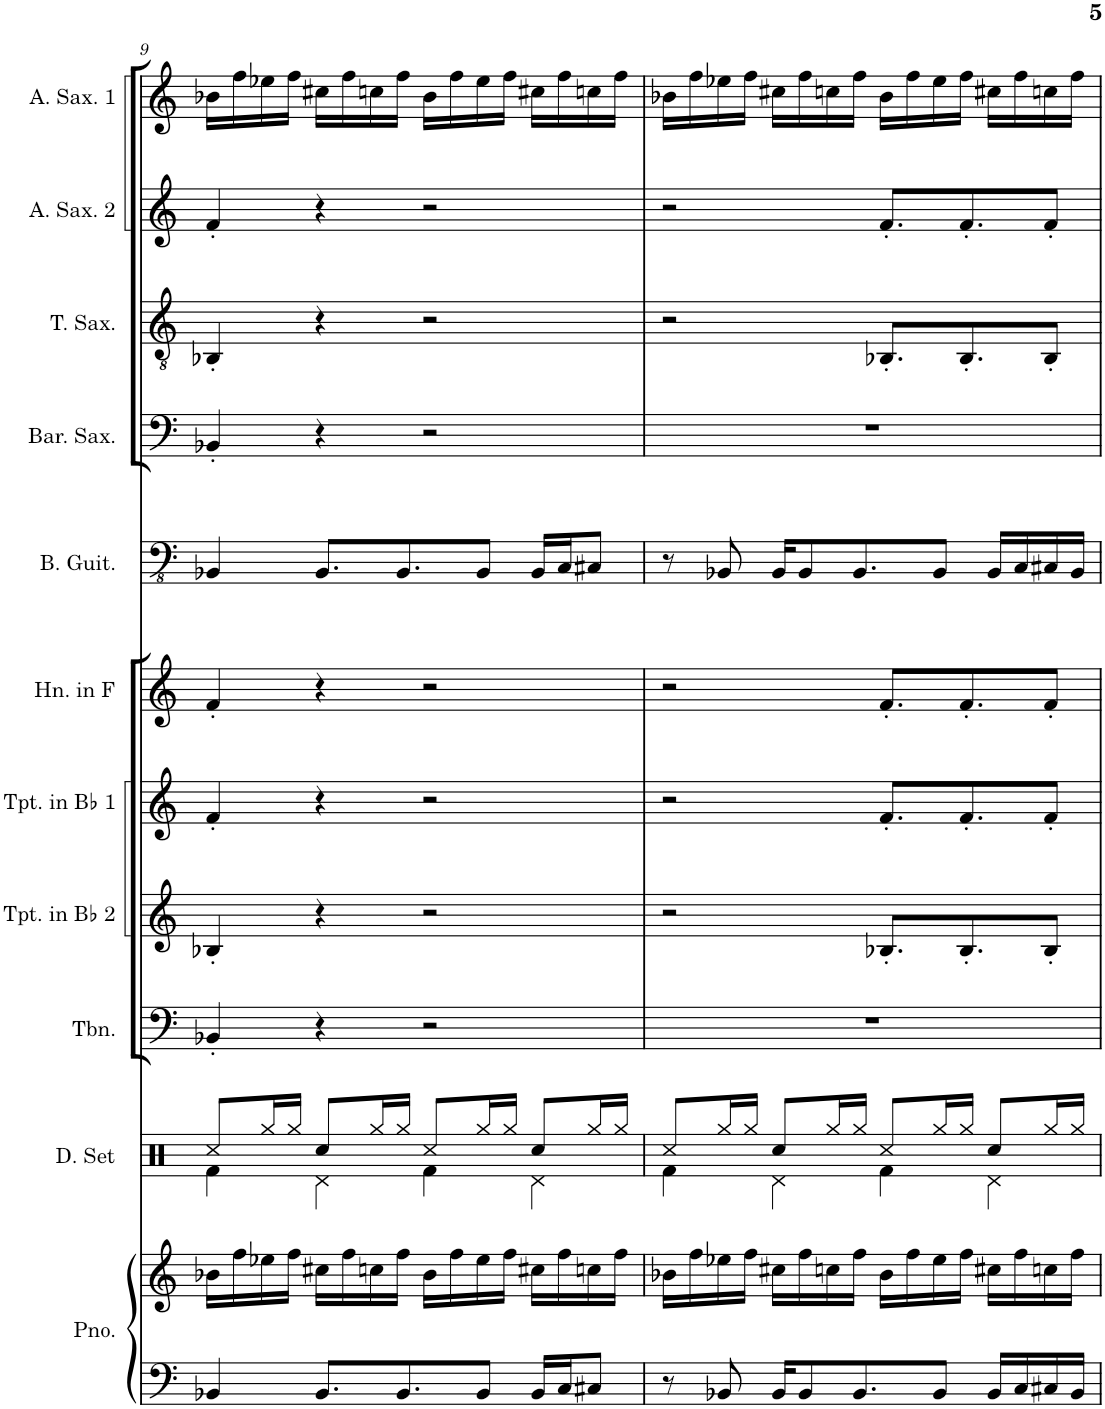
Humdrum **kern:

**kern	**kern	**kern	**kern	**kern	**kern	**kern	**kern	**kern	**kern	**kern	**kern
*part11	*part11	*part10	*part9	*part8	*part7	*part6	*part5	*part4	*part3	*part2	*part1
*staff12	*staff11	*staff10	*staff9	*staff8	*staff7	*staff6	*staff5	*staff4	*staff3	*staff2	*staff1
*I"Piano	*	*I"Drumset	*I"Trombone	*I"Trumpet in Bb 2	*I"Trumpet in Bb 1	*I"Horn in F	*I"Bass Guitar	*I"Baritone Saxophone	*I"Tenor Saxophone	*I"Alto Saxophone 2	*I"Alto Saxophone 1
*I'Pno.	*	*I'D. Set	*I'Tbn.	*I'Tpt. in Bb 2	*I'Tpt. in Bb 1	*I'Hn. in F	*I'B. Guit.	*I'Bar. Sax.	*I'T. Sax.	*I'A. Sax. 2	*I'A. Sax. 1
!!LO:PB:g=z
*clefF4	*clefG2	*clefX	*clefF4	*clefG2	*clefG2	*clefG2	*clefFv4	*clefF4	*clefGv2	*clefG2	*clefG2
*	*	*	*	*Trd1c2	*Trd1c2	*Trd4c7	*	*Trd12c21	*Trd8c14	*Trd5c9	*Trd5c9
*k[]	*k[]	*k[]	*k[]	*k[]	*k[]	*k[]	*k[]	*k[]	*k[]	*k[]	*k[]
*M4/4	*M4/4	*M4/4	*M4/4	*M4/4	*M4/4	*M4/4	*M4/4	*M4/4	*M4/4	*M4/4	*M4/4
=9	=9	=9	=9	=9	=9	=9	=9	=9	=9	=9	=9
*	*	*^	*	*	*	*	*	*	*	*	*
4BB-X/	16b-X\LL	8Rcc/L	4Rf\	4BB-X'/	4B-X'/	4f'/	4f'/	4BBB-X/	4BB-X'/	4BB-X'/	4f'/	16b-X\LL
.	16ff\	.	.	.	.	.	.	.	.	.	.	16ff\
.	16ee-X\	16Rgg/L	.	.	.	.	.	.	.	.	.	16ee-X\
.	16ff\JJ	16Rgg/JJ	.	.	.	.	.	.	.	.	.	16ff\JJ
8.BB-/L	16cc#X\LL	8Rcc/L	4Rd\	4r	4r	4r	4r	8.BBB-/L	4r	4r	4r	16cc#X\LL
.	16ff\	.	.	.	.	.	.	.	.	.	.	16ff\
.	16ccn\	16Rgg/L	.	.	.	.	.	.	.	.	.	16ccn\
8.BB-/	16ff\JJ	16Rgg/JJ	.	.	.	.	.	8.BBB-/	.	.	.	16ff\JJ
.	16b-\LL	8Rcc/L	4Rf\	2r	2r	2r	2r	.	2r	2r	2r	16b-\LL
.	16ff\	.	.	.	.	.	.	.	.	.	.	16ff\
8BB-/J	16ee-\	16Rgg/L	.	.	.	.	.	8BBB-/J	.	.	.	16ee-\
.	16ff\JJ	16Rgg/JJ	.	.	.	.	.	.	.	.	.	16ff\JJ
16BB-/LL	16cc#X\LL	8Rcc/L	4Rd\	.	.	.	.	16BBB-/LL	.	.	.	16cc#X\LL
16C/J	16ff\	.	.	.	.	.	.	16CC/J	.	.	.	16ff\
8C#X/J	16ccn\	16Rgg/L	.	.	.	.	.	8CC#X/J	.	.	.	16ccn\
.	16ff\JJ	16Rgg/JJ	.	.	.	.	.	.	.	.	.	16ff\JJ
=10	=10	=10	=10	=10	=10	=10	=10	=10	=10	=10	=10	=10
8r	16b-X\LL	8Rcc/L	4Rf\	1r	2r	2r	2r	8r	1r	2r	2r	16b-X\LL
.	16ff\	.	.	.	.	.	.	.	.	.	.	16ff\
8BB-X/	16ee-X\	16Rgg/L	.	.	.	.	.	8BBB-X/	.	.	.	16ee-X\
.	16ff\JJ	16Rgg/JJ	.	.	.	.	.	.	.	.	.	16ff\JJ
16BB-/KL	16cc#X\LL	8Rcc/L	4Rd\	.	.	.	.	16BBB-/KL	.	.	.	16cc#X\LL
8BB-/	16ff\	.	.	.	.	.	.	8BBB-/	.	.	.	16ff\
.	16ccn\	16Rgg/L	.	.	.	.	.	.	.	.	.	16ccn\
8.BB-/	16ff\JJ	16Rgg/JJ	.	.	.	.	.	8.BBB-/	.	.	.	16ff\JJ
.	16b-\LL	8Rcc/L	4Rf\	.	8.B-X'/L	8.f'/L	8.f'/L	.	.	8.BB-X'/L	8.f'/L	16b-\LL
.	16ff\	.	.	.	.	.	.	.	.	.	.	16ff\
8BB-/J	16ee-\	16Rgg/L	.	.	.	.	.	8BBB-/J	.	.	.	16ee-\
.	16ff\JJ	16Rgg/JJ	.	.	8.B-'/	8.f'/	8.f'/	.	.	8.BB-'/	8.f'/	16ff\JJ
16BB-/LL	16cc#X\LL	8Rcc/L	4Rd\	.	.	.	.	16BBB-/LL	.	.	.	16cc#X\LL
16C/	16ff\	.	.	.	.	.	.	16CC/	.	.	.	16ff\
16C#X/	16ccn\	16Rgg/L	.	.	8B-'/J	8f'/J	8f'/J	16CC#X/	.	8BB-'/J	8f'/J	16ccn\
16BB-/JJ	16ff\JJ	16Rgg/JJ	.	.	.	.	.	16BBB-/JJ	.	.	.	16ff\JJ
*	*	*v	*v	*	*	*	*	*	*	*	*	*
=	=	=	=	=	=	=	=	=	=	=	=
*-	*-	*-	*-	*-	*-	*-	*-	*-	*-	*-	*-
